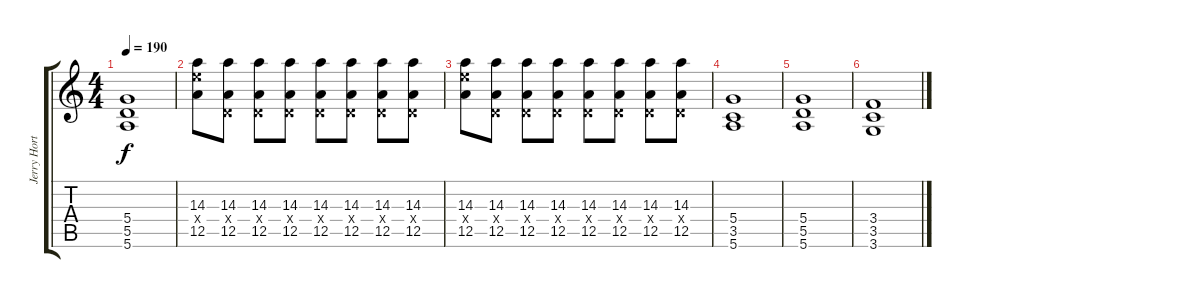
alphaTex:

\track ("Jerry Horton guitar 1" "Jerry Hort") {instrument overdrivenguitar}
\staff {score tabs}
\tuning (E4 B3 G3 D3 A2 E2) {hide}
\ts (4 4)
\tempo 190
\clef g2
\ks c
(5.4 5.5 5.6).1{dy f} |
(14.3 14.4{x} 12.5).8 (14.3 0.4{x} 12.5).8 (14.3 0.4{x} 12.5).8 (14.3 0.4{x} 12.5).8 (14.3 0.4{x} 12.5).8 (14.3 0.4{x} 12.5).8 (14.3 0.4{x} 12.5).8 (14.3 0.4{x} 12.5).8 |
(14.3 14.4{x} 12.5).8 (14.3 0.4{x} 12.5).8 (14.3 0.4{x} 12.5).8 (14.3 0.4{x} 12.5).8 (14.3 0.4{x} 12.5).8 (14.3 0.4{x} 12.5).8 (14.3 0.4{x} 12.5).8 (14.3 0.4{x} 12.5).8 |
(5.4 3.5 5.6).1 |
(5.4 5.5 5.6).1 |
(3.4 3.5 3.6).1
